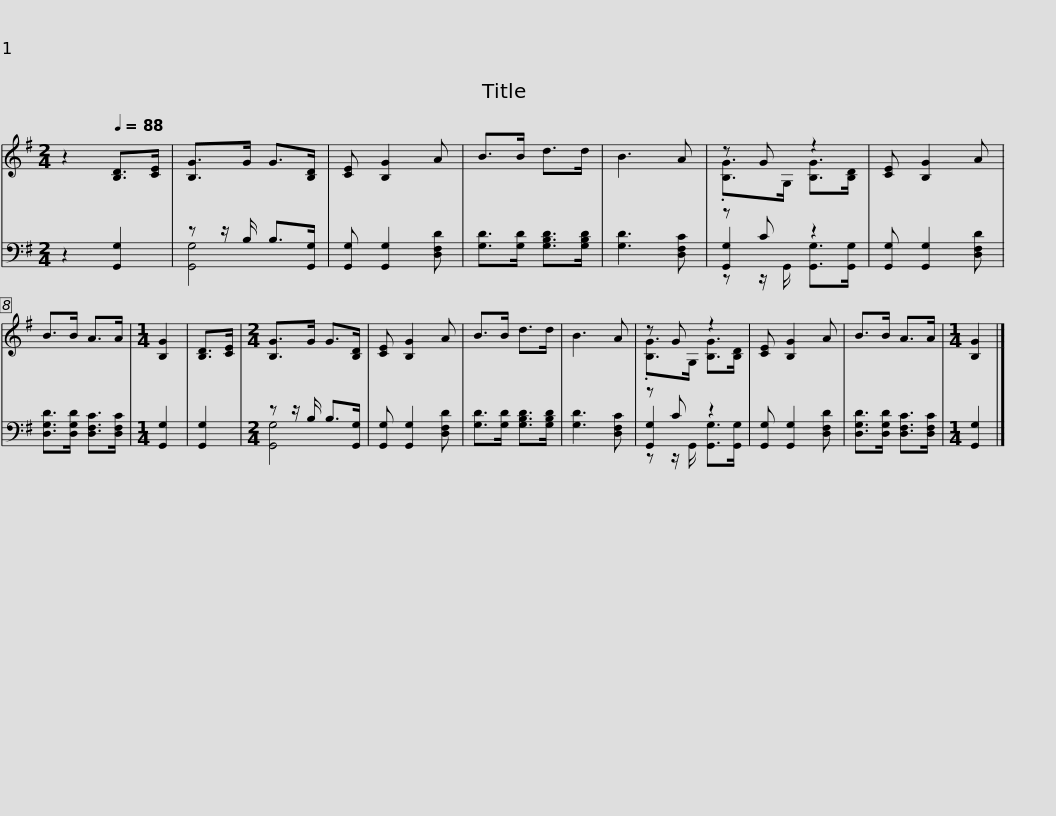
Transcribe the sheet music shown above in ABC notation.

X:1
%%score { ( 1 4 ) | ( 2 3 5 ) }
L:1/8
M:2/4
I:linebreak $
K:G
V:1 treble
V:4 treble
V:2 bass
V:3 bass
V:5 bass
V:1
 z2[Q:1/4=88] [B,D]>[CE] | [B,G]>G G>[B,D] | [CE] [B,G]2 A | B>B d>d | B3 A | %5
 z G z2 | [CE] [B,G]2 A | B>B A>A |[M:1/4] [B,G]2 |$ [B,D]>[CE] | %10
[M:2/4] [B,G]>G G>[B,D] | [CE] [B,G]2 A | B>B d>d | B3 A | z G z2 | %15
 [CE] [B,G]2 A | B>B A>A |[M:1/4] [B,G]2 |] %18
V:2
 z2 [G,,G,]2 | z z/ B,/ B,>[G,,G,] | [G,,G,] [G,,G,]2 [D,F,D] | [G,D]>[G,D] [G,B,D]>[G,B,D] | [G,D]3 [D,F,C] | %5
 z C z2 | [G,,G,] [G,,G,]2 [D,F,D] | [D,G,D]>[D,G,D] [D,F,C]>[D,F,C] |[M:1/4] [G,,G,]2 |$ [G,,G,]2 | %10
[M:2/4] z z/ B,/ B,>[G,,G,] | [G,,G,] [G,,G,]2 [D,F,D] | [G,D]>[G,D] [G,B,D]>[G,B,D] | [G,D]3 [D,F,C] | z C z2 | %15
 [G,,G,] [G,,G,]2 [D,F,D] | [D,G,D]>[D,G,D] [D,F,C]>[D,F,C] |[M:1/4] [G,,G,]2 |] %18
V:3
 x4 | [G,,G,]4 | x4 | x4 | x4 | %5
 [G,,G,]2 z2 | x4 | x4 |[M:1/4] x2 |$ x2 | %10
[M:2/4] [G,,G,]4 | x4 | x4 | x4 | [G,,G,]2 z2 | %15
 x4 | x4 |[M:1/4] x2 |] %18
V:4
 x4 | x4 | x4 | x4 | x4 | %5
 .[B,G]>G, [B,G]>[B,D] | x4 | x4 |[M:1/4] x2 |$ x2 | %10
[M:2/4] x4 | x4 | x4 | x4 | .[B,G]>G, [B,G]>[B,D] | %15
 x4 | x4 |[M:1/4] x2 |] %18
V:5
 x4 | x4 | x4 | x4 | x4 | %5
 z z/ G,,/ [G,,G,]>[G,,G,] | x4 | x4 |[M:1/4] x2 |$ x2 | %10
[M:2/4] x4 | x4 | x4 | x4 | z z/ G,,/ [G,,G,]>[G,,G,] | %15
 x4 | x4 |[M:1/4] x2 |] %18
